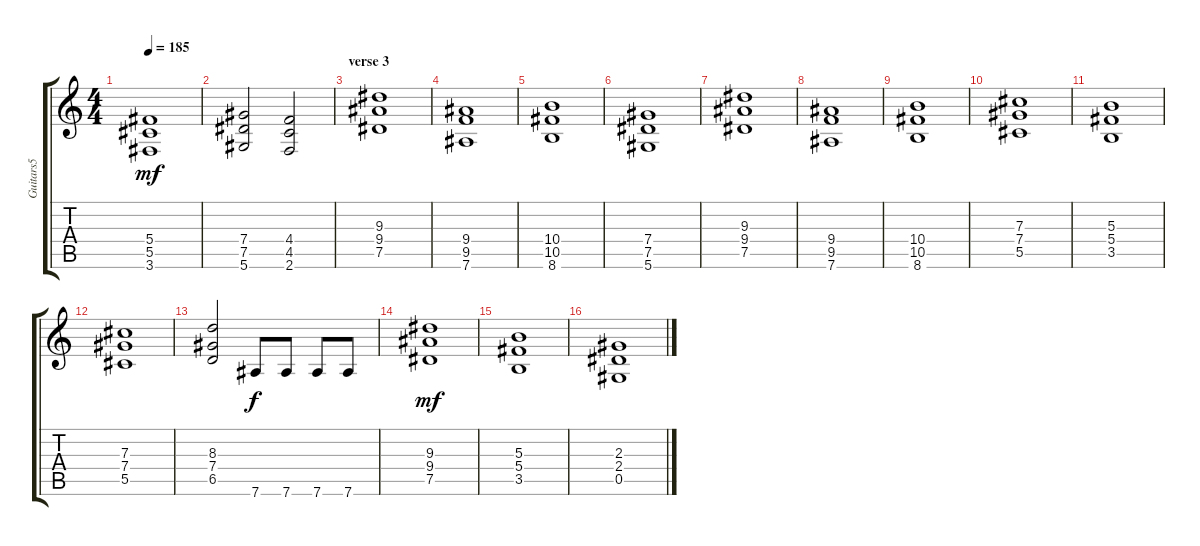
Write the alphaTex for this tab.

\track ("Guitars5" "Guitars5") {instrument overdrivenguitar}
\staff {score tabs}
\tuning (Eb4 Bb3 Gb3 Db3 Ab2 Eb2) {hide}
\ts (4 4)
\tempo 185
\clef g2
\ks c
(5.4 5.5 3.6).1{dy mf} |
(7.4 7.5 5.6).2 (4.4 4.5 2.6).2 |
\section ("" "verse 3")
(9.3 9.4 7.5).1 |
(9.4 9.5 7.6).1 |
(10.4 10.5 8.6).1 |
(7.4 7.5 5.6).1 |
(9.3 9.4 7.5).1 |
(9.4 9.5 7.6).1 |
(10.4 10.5 8.6).1 |
(7.3 7.4 5.5).1 |
\section ("" "")
(5.3 5.4 3.5).1 |
(7.3 7.4 5.5).1 |
(8.3 7.4 6.5).2 7.6.8{dy f} 7.6.8 7.6.8 7.6.8 |
(9.3 9.4 7.5).1{dy mf} |
(5.3 5.4 3.5).1 |
(2.3 2.4 0.5).1
